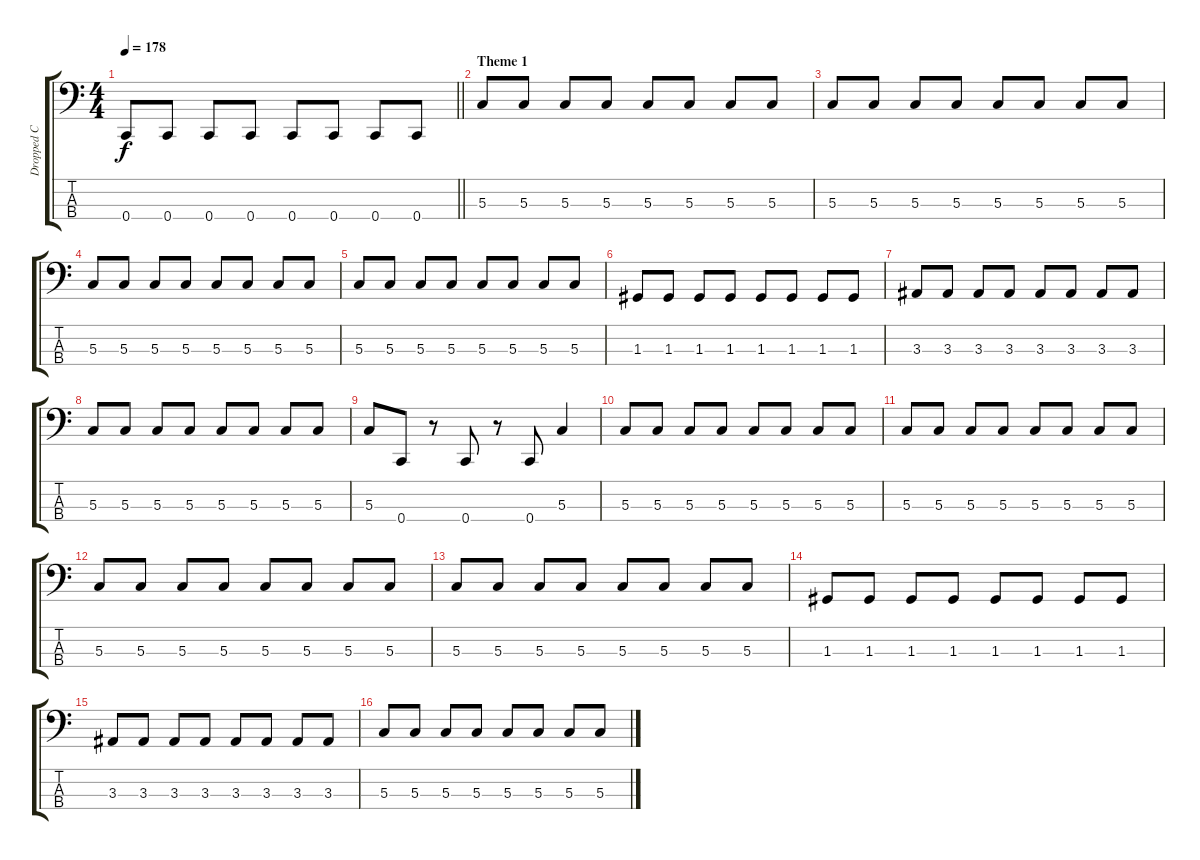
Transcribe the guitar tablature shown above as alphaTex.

\track ("Dropped C" "Dropped C") {instrument electricbasspick}
\staff {score tabs}
\tuning (F2 C2 G1 C1) {hide}
\ts (4 4)
\tempo 178
\clef f4
\barLineRight lightlight
\ks c
0.4.8{dy f} 0.4.8 0.4.8 0.4.8 0.4.8 0.4.8 0.4.8 0.4.8 |
\section ("" "Theme 1")
5.3.8 5.3.8 5.3.8 5.3.8 5.3.8 5.3.8 5.3.8 5.3.8 |
5.3.8 5.3.8 5.3.8 5.3.8 5.3.8 5.3.8 5.3.8 5.3.8 |
5.3.8 5.3.8 5.3.8 5.3.8 5.3.8 5.3.8 5.3.8 5.3.8 |
5.3.8 5.3.8 5.3.8 5.3.8 5.3.8 5.3.8 5.3.8 5.3.8 |
1.3.8 1.3.8 1.3.8 1.3.8 1.3.8 1.3.8 1.3.8 1.3.8 |
3.3.8 3.3.8 3.3.8 3.3.8 3.3.8 3.3.8 3.3.8 3.3.8 |
5.3.8 5.3.8 5.3.8 5.3.8 5.3.8 5.3.8 5.3.8 5.3.8 |
5.3.8 0.4.8 r.8 0.4.8 r.8 0.4.8 5.3.4 |
5.3.8 5.3.8 5.3.8 5.3.8 5.3.8 5.3.8 5.3.8 5.3.8 |
5.3.8 5.3.8 5.3.8 5.3.8 5.3.8 5.3.8 5.3.8 5.3.8 |
5.3.8 5.3.8 5.3.8 5.3.8 5.3.8 5.3.8 5.3.8 5.3.8 |
5.3.8 5.3.8 5.3.8 5.3.8 5.3.8 5.3.8 5.3.8 5.3.8 |
1.3.8 1.3.8 1.3.8 1.3.8 1.3.8 1.3.8 1.3.8 1.3.8 |
3.3.8 3.3.8 3.3.8 3.3.8 3.3.8 3.3.8 3.3.8 3.3.8 |
5.3.8 5.3.8 5.3.8 5.3.8 5.3.8 5.3.8 5.3.8 5.3.8
